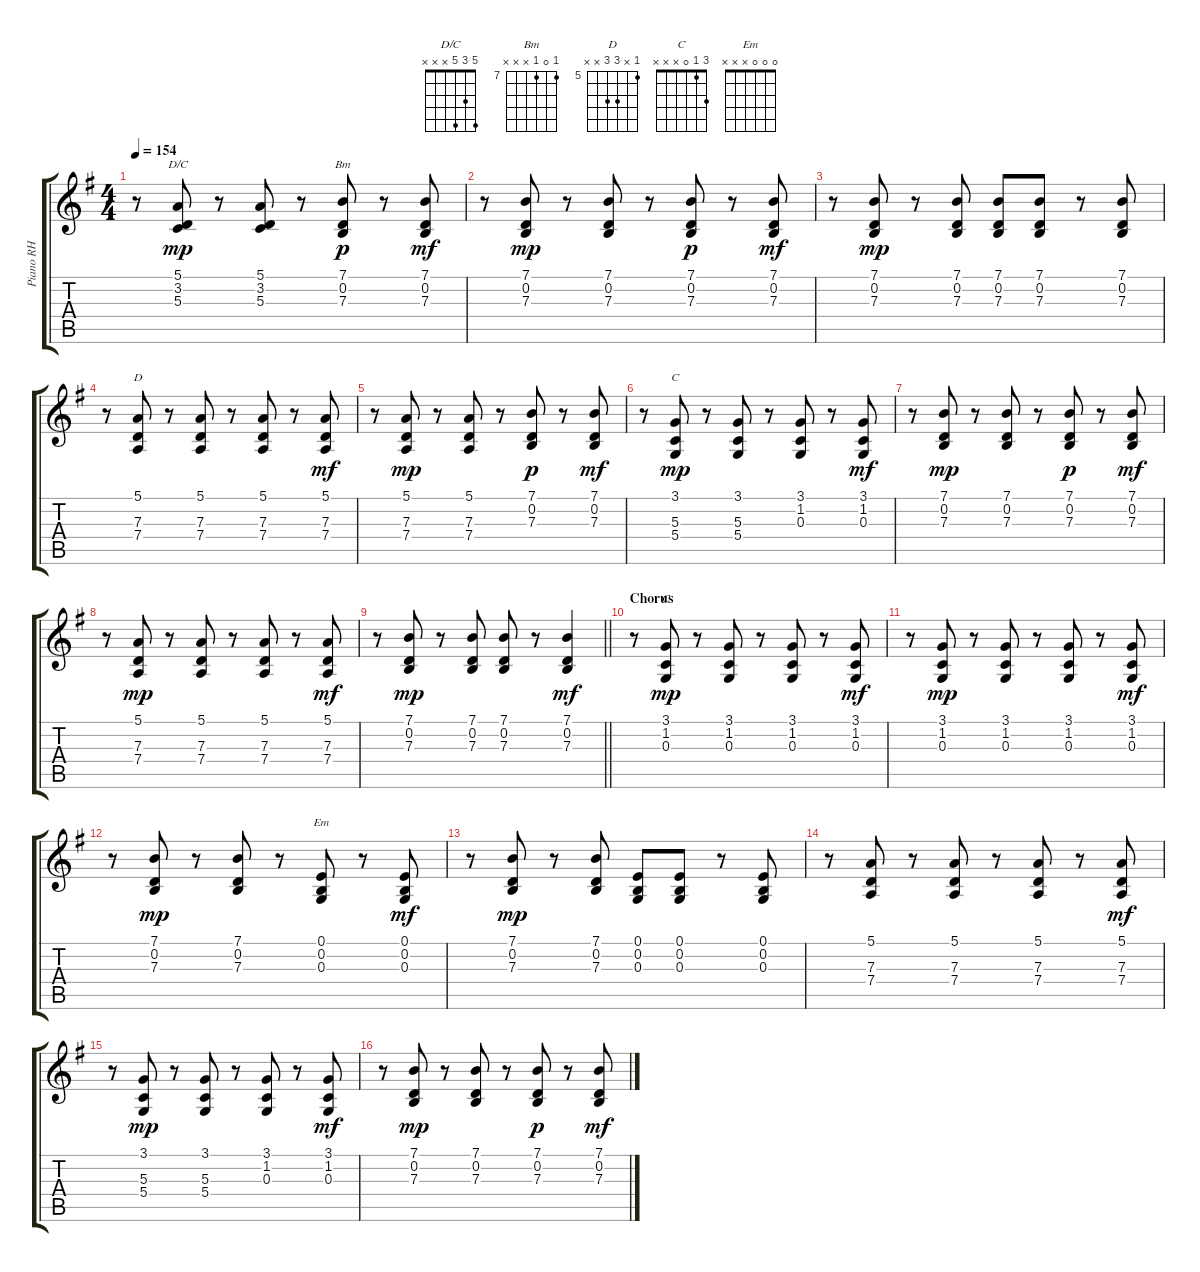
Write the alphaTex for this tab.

\track ("Piano RH" "Piano RH") {instrument electricpiano2}
\staff {score tabs}
\tuning (E4 B3 G3 D3 A2 E2) {hide}
\chord ("D/C" 5 3 5 x x x)
\chord ("Bm" 7 0 7 x x x) {firstfret 7}
\chord ("D" 5 x 7 7 x x) {firstfret 5}
\chord ("C" 3 x 5 5 x x)
\chord ("C" 3 1 0 x x x)
\chord ("Em" 0 0 0 x x x)
\ts (4 4)
\tempo 154
\clef g2
\ks g
r.8{dy mf} (5.1 3.2 5.3).8{ch "D/C" dy mp} r.8 (5.1 3.2 5.3).8 r.8 (7.1 0.2 7.3).8{ch "Bm" dy p} r.8 (7.1 0.2 7.3).8{dy mf} |
r.8 (7.1 0.2 7.3).8{dy mp} r.8 (7.1 0.2 7.3).8 r.8 (7.1 0.2 7.3).8{dy p} r.8 (7.1 0.2 7.3).8{dy mf} |
r.8 (7.1 0.2 7.3).8{dy mp} r.8 (7.1 0.2 7.3).8 (7.1 0.2 7.3).8 (7.1 0.2 7.3).8 r.8 (7.1 0.2 7.3).8 |
r.8 (5.1 7.3 7.4).8{ch "D"} r.8 (5.1 7.3 7.4).8 r.8 (5.1 7.3 7.4).8 r.8 (5.1 7.3 7.4).8{dy mf} |
r.8 (5.1 7.3 7.4).8{dy mp} r.8 (5.1 7.3 7.4).8 r.8 (7.1 0.2 7.3).8{dy p} r.8 (7.1 0.2 7.3).8{dy mf} |
r.8 (3.1 5.3 5.4).8{ch "C" dy mp} r.8 (3.1 5.3 5.4).8 r.8 (3.1 1.2 0.3).8 r.8 (3.1 1.2 0.3).8{dy mf} |
r.8 (7.1 0.2 7.3).8{dy mp} r.8 (7.1 0.2 7.3).8 r.8 (7.1 0.2 7.3).8{dy p} r.8 (7.1 0.2 7.3).8{dy mf} |
r.8 (5.1 7.3 7.4).8{dy mp} r.8 (5.1 7.3 7.4).8 r.8 (5.1 7.3 7.4).8 r.8 (5.1 7.3 7.4).8{dy mf} |
\barLineRight lightlight
r.8 (7.1 0.2 7.3).8{dy mp} r.8 (7.1 0.2 7.3).8 (7.1 0.2 7.3).8 r.8 (7.1 0.2 7.3).4{dy mf} |
\section ("" "Chorus")
r.8 (3.1 1.2 0.3).8{ch "C" dy mp} r.8 (3.1 1.2 0.3).8 r.8 (3.1 1.2 0.3).8 r.8 (3.1 1.2 0.3).8{dy mf} |
r.8 (3.1 1.2 0.3).8{dy mp} r.8 (3.1 1.2 0.3).8 r.8 (3.1 1.2 0.3).8 r.8 (3.1 1.2 0.3).8{dy mf} |
r.8 (7.1 0.2 7.3).8{dy mp} r.8 (7.1 0.2 7.3).8 r.8 (0.1 0.2 0.3).8{ch "Em"} r.8 (0.1 0.2 0.3).8{dy mf} |
r.8 (7.1 0.2 7.3).8{dy mp} r.8 (7.1 0.2 7.3).8 (0.1 0.2 0.3).8 (0.1 0.2 0.3).8 r.8 (0.1 0.2 0.3).8 |
r.8 (5.1 7.3 7.4).8 r.8 (5.1 7.3 7.4).8 r.8 (5.1 7.3 7.4).8 r.8 (5.1 7.3 7.4).8{dy mf} |
r.8 (3.1 5.3 5.4).8{dy mp} r.8 (3.1 5.3 5.4).8 r.8 (3.1 1.2 0.3).8 r.8 (3.1 1.2 0.3).8{dy mf} |
r.8 (7.1 0.2 7.3).8{dy mp} r.8 (7.1 0.2 7.3).8 r.8 (7.1 0.2 7.3).8{dy p} r.8 (7.1 0.2 7.3).8{dy mf}
